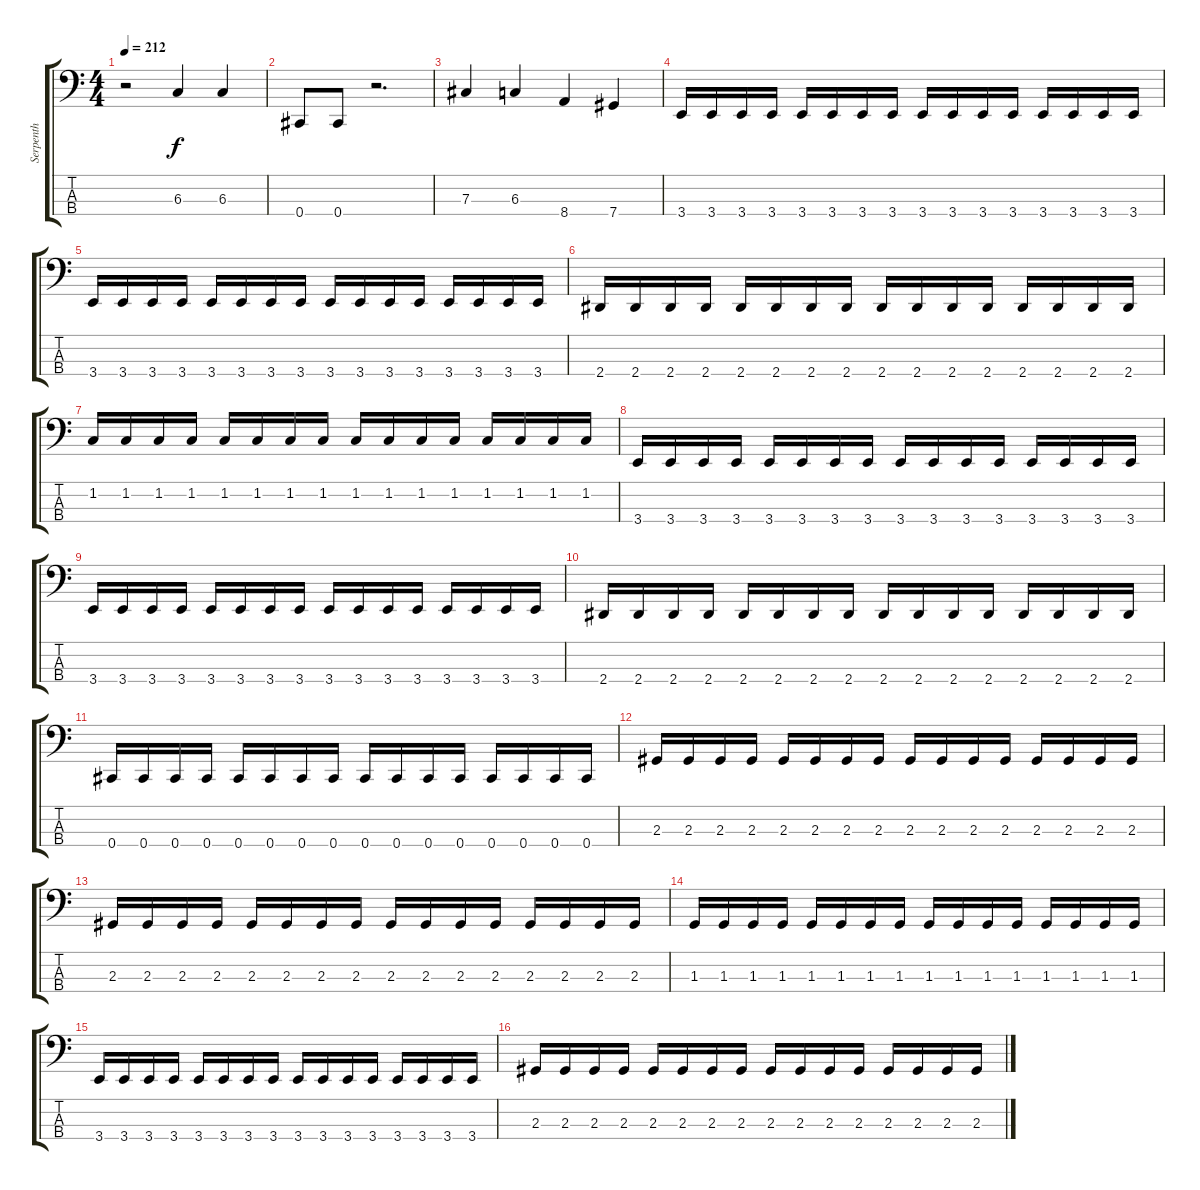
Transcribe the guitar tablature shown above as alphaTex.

\track ("Serpenth" "Serpenth") {instrument electricbasspick}
\staff {score tabs}
\tuning (E2 B1 Gb1 Db1) {hide}
\ts (4 4)
\tempo 212
\clef f4
\ks c
r.2{dy f} 6.3.4 6.3.4 |
0.4.8 0.4.8 r.2{d} |
7.3.4 6.3.4 8.4.4 7.4.4 |
3.4.16 3.4.16 3.4.16 3.4.16 3.4.16 3.4.16 3.4.16 3.4.16 3.4.16 3.4.16 3.4.16 3.4.16 3.4.16 3.4.16 3.4.16 3.4.16 |
3.4.16 3.4.16 3.4.16 3.4.16 3.4.16 3.4.16 3.4.16 3.4.16 3.4.16 3.4.16 3.4.16 3.4.16 3.4.16 3.4.16 3.4.16 3.4.16 |
2.4.16 2.4.16 2.4.16 2.4.16 2.4.16 2.4.16 2.4.16 2.4.16 2.4.16 2.4.16 2.4.16 2.4.16 2.4.16 2.4.16 2.4.16 2.4.16 |
1.2.16 1.2.16 1.2.16 1.2.16 1.2.16 1.2.16 1.2.16 1.2.16 1.2.16 1.2.16 1.2.16 1.2.16 1.2.16 1.2.16 1.2.16 1.2.16 |
3.4.16 3.4.16 3.4.16 3.4.16 3.4.16 3.4.16 3.4.16 3.4.16 3.4.16 3.4.16 3.4.16 3.4.16 3.4.16 3.4.16 3.4.16 3.4.16 |
3.4.16 3.4.16 3.4.16 3.4.16 3.4.16 3.4.16 3.4.16 3.4.16 3.4.16 3.4.16 3.4.16 3.4.16 3.4.16 3.4.16 3.4.16 3.4.16 |
2.4.16 2.4.16 2.4.16 2.4.16 2.4.16 2.4.16 2.4.16 2.4.16 2.4.16 2.4.16 2.4.16 2.4.16 2.4.16 2.4.16 2.4.16 2.4.16 |
0.4.16 0.4.16 0.4.16 0.4.16 0.4.16 0.4.16 0.4.16 0.4.16 0.4.16 0.4.16 0.4.16 0.4.16 0.4.16 0.4.16 0.4.16 0.4.16 |
2.3.16 2.3.16 2.3.16 2.3.16 2.3.16 2.3.16 2.3.16 2.3.16 2.3.16 2.3.16 2.3.16 2.3.16 2.3.16 2.3.16 2.3.16 2.3.16 |
2.3.16 2.3.16 2.3.16 2.3.16 2.3.16 2.3.16 2.3.16 2.3.16 2.3.16 2.3.16 2.3.16 2.3.16 2.3.16 2.3.16 2.3.16 2.3.16 |
1.3.16 1.3.16 1.3.16 1.3.16 1.3.16 1.3.16 1.3.16 1.3.16 1.3.16 1.3.16 1.3.16 1.3.16 1.3.16 1.3.16 1.3.16 1.3.16 |
3.4.16 3.4.16 3.4.16 3.4.16 3.4.16 3.4.16 3.4.16 3.4.16 3.4.16 3.4.16 3.4.16 3.4.16 3.4.16 3.4.16 3.4.16 3.4.16 |
2.3.16 2.3.16 2.3.16 2.3.16 2.3.16 2.3.16 2.3.16 2.3.16 2.3.16 2.3.16 2.3.16 2.3.16 2.3.16 2.3.16 2.3.16 2.3.16
